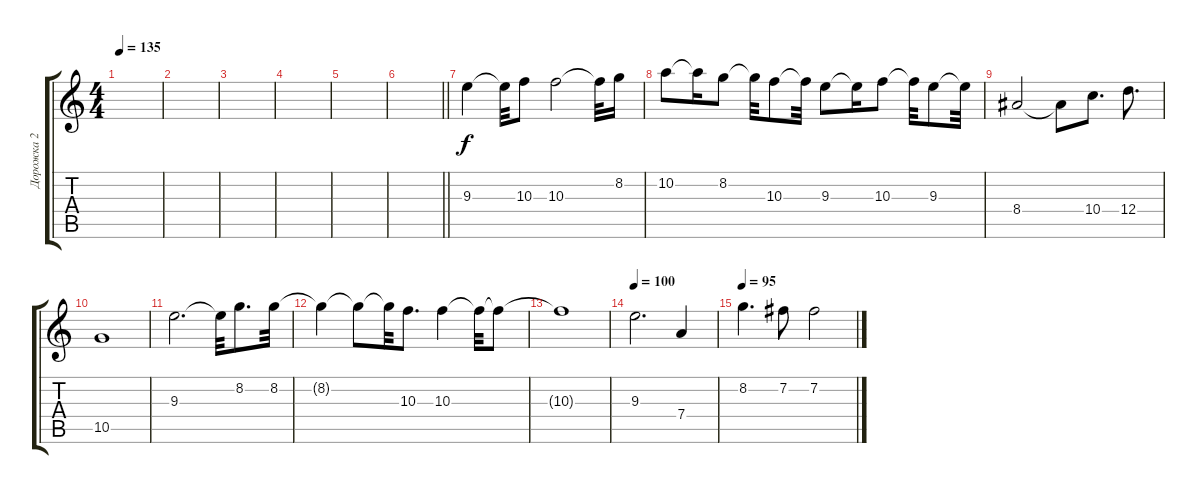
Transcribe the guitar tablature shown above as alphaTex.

\track ("Дорожка 2" "Дорожка 2") {instrument distortionguitar}
\staff {score tabs}
\tuning (E4 B3 G3 D3 A2 E2) {hide}
\ts (4 4)
\tempo 135
\clef g2
\ks c
|
|
|
|
|
\barLineRight lightlight
|
9.3.4 9.3{t}.32 10.3.8 10.3.2 10.3{t}.32 8.2.16 |
10.2.8 10.2{t}.16 8.2.8 8.2{t}.32 10.3.8 10.3{t}.32 9.3.8 9.3{t}.16 10.3.8 10.3{t}.32 9.3.8 9.3{t}.32 |
8.4.2 8.4{t}.8 10.4.8{d} 12.4.8{d} |
10.5.1 |
9.3.2{d} 9.3{t}.32 8.2.8{d} 8.2.32 |
8.2{t}.4 8.2{t}.8 8.2{t}.32 10.3.8{d} 10.3.4 10.3{t}.32 10.3{t}.8 |
10.3{t}.1 |
\tempo 100
9.3.2{d} 7.4.4 |
\tempo 95
8.2.4{d} 7.2.8 7.2.2
